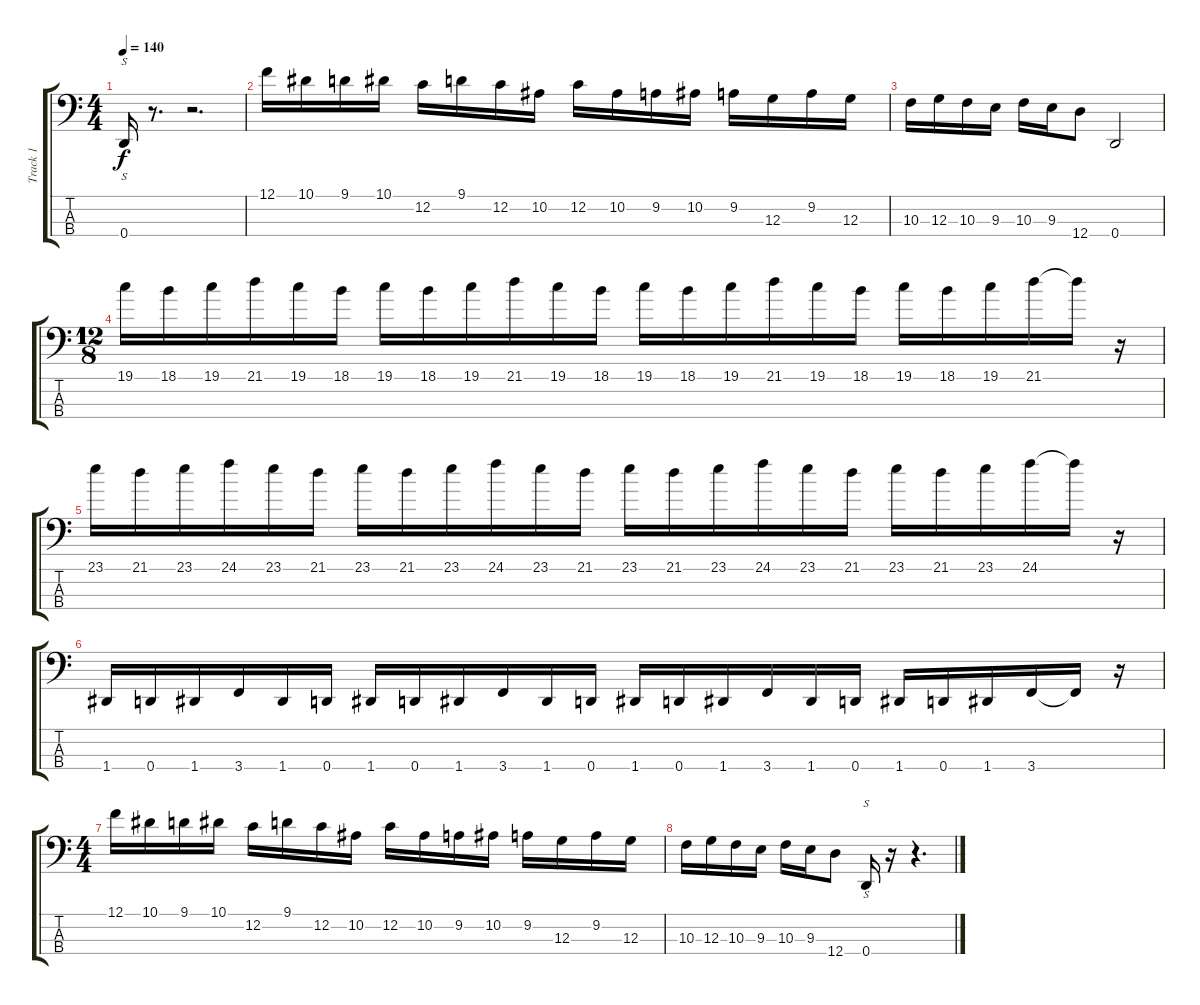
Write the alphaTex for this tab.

\track ("Track 1" "Track 1") {instrument electricbassfinger}
\staff {score tabs}
\tuning (F2 C2 G1 D1) {hide}
\ts (4 4)
\tempo 140
\clef f4
\ks c
0.4.16{s dy f} r.8{d} r.2{d} |
12.1.16{instrument electricbassfinger} 10.1.16 9.1.16 10.1.16 12.2.16 9.1.16 12.2.16 10.2.16 12.2.16 10.2.16 9.2.16 10.2.16 9.2.16 12.3.16 9.2.16 12.3.16 |
10.3.16 12.3.16 10.3.16 9.3.16 10.3.16 9.3.16 12.4.8 0.4.2 |
\ts (12 8)
19.1.16 18.1.16 19.1.16 21.1.16 19.1.16 18.1.16 19.1.16 18.1.16 19.1.16 21.1.16 19.1.16 18.1.16 19.1.16 18.1.16 19.1.16 21.1.16 19.1.16 18.1.16 19.1.16 18.1.16 19.1.16 21.1.16 21.1{t}.16 r.16 |
23.1.16 21.1.16 23.1.16 24.1.16 23.1.16 21.1.16 23.1.16 21.1.16 23.1.16 24.1.16 23.1.16 21.1.16 23.1.16 21.1.16 23.1.16 24.1.16 23.1.16 21.1.16 23.1.16 21.1.16 23.1.16 24.1.16 24.1{t}.16 r.16 |
1.4.16 0.4.16 1.4.16 3.4.16 1.4.16 0.4.16 1.4.16 0.4.16 1.4.16 3.4.16 1.4.16 0.4.16 1.4.16 0.4.16 1.4.16 3.4.16 1.4.16 0.4.16 1.4.16 0.4.16 1.4.16 3.4.16 3.4{t}.16 r.16 |
\ts (4 4)
12.1.16{instrument electricbassfinger} 10.1.16 9.1.16 10.1.16 12.2.16 9.1.16 12.2.16 10.2.16 12.2.16 10.2.16 9.2.16 10.2.16 9.2.16 12.3.16 9.2.16 12.3.16 |
10.3.16 12.3.16 10.3.16 9.3.16 10.3.16 9.3.16 12.4.8 0.4.16{s} r.16 r.4{d}
